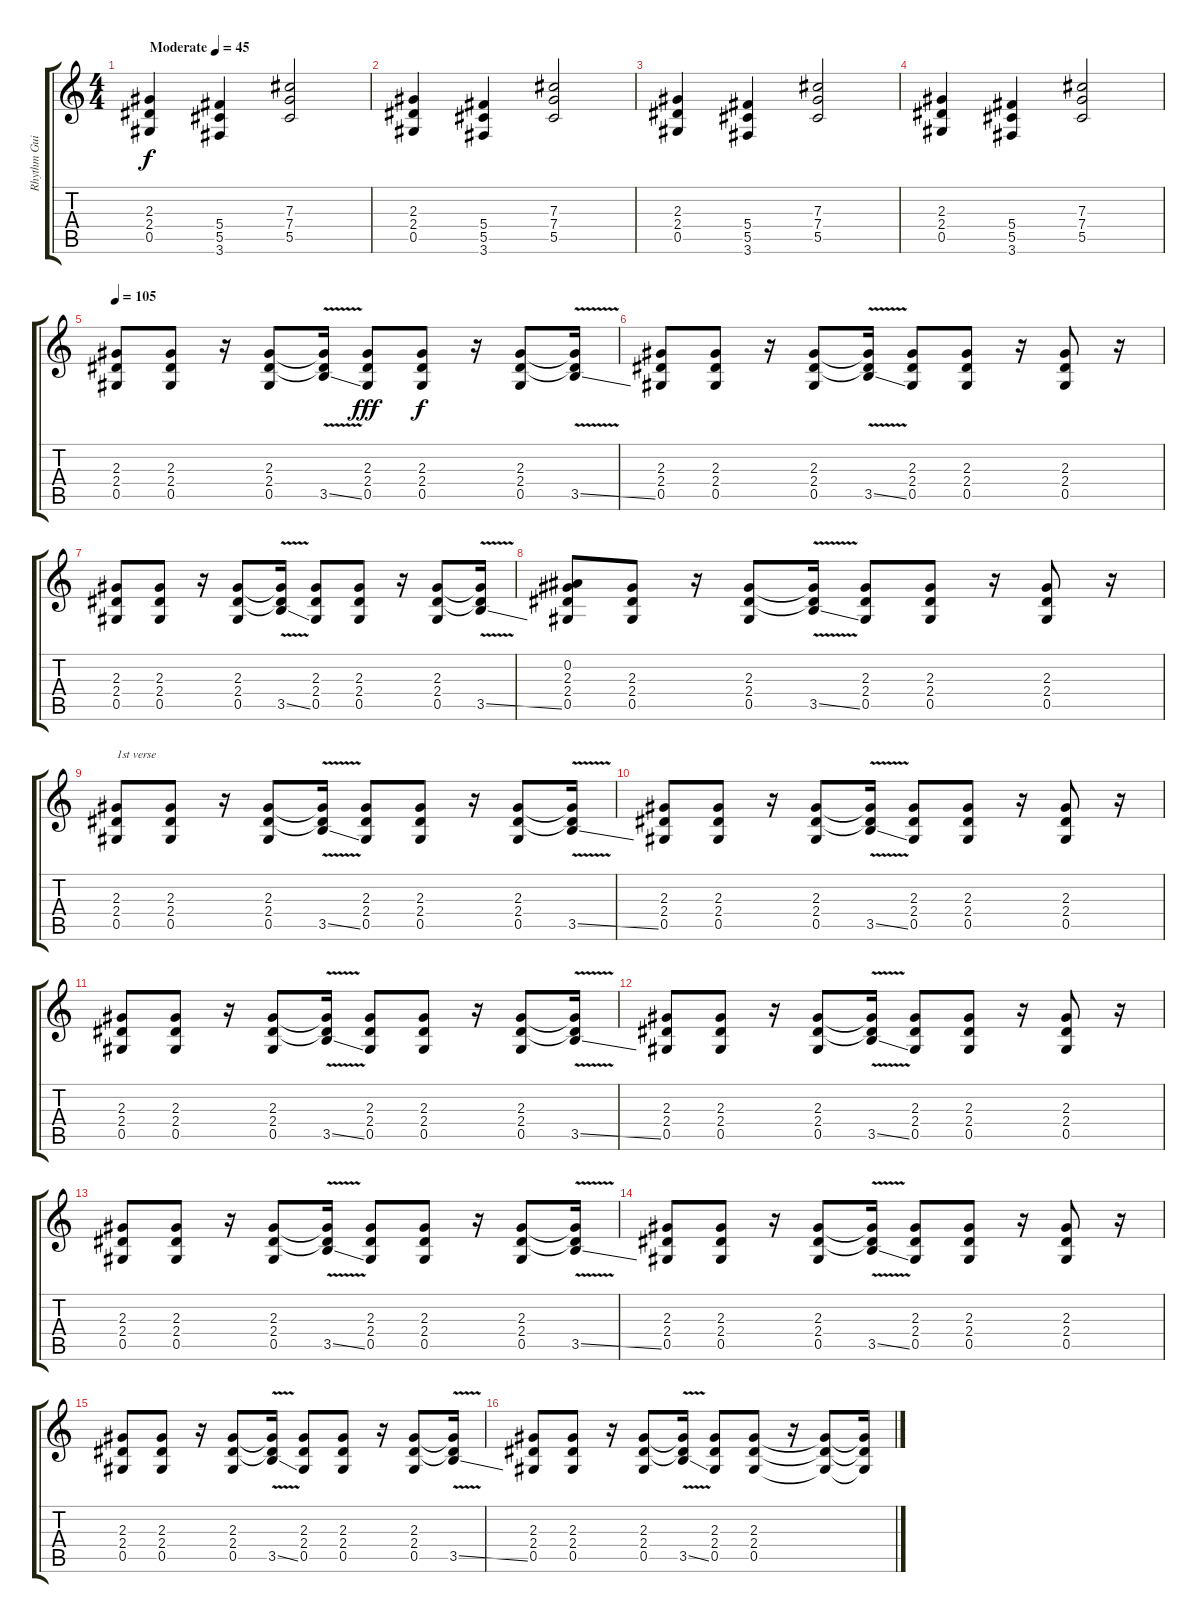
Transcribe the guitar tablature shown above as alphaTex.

\track ("Rhythm Guitar" "Rhythm Gui") {instrument distortionguitar}
\staff {score tabs}
\tuning (Eb4 Bb3 Gb3 Db3 Ab2 Eb2) {hide}
\ts (4 4)
\tempo (45 "Moderate")
\clef g2
\ks c
(2.3 2.4 0.5).4{dy f instrument distortionguitar} (5.4 5.5 3.6).4 (7.3 7.4 5.5).2 |
(2.3 2.4 0.5).4 (5.4 5.5 3.6).4 (7.3 7.4 5.5).2 |
(2.3 2.4 0.5).4 (5.4 5.5 3.6).4 (7.3 7.4 5.5).2 |
(2.3 2.4 0.5).4 (5.4 5.5 3.6).4 (7.3 7.4 5.5).2 |
\tempo 105
(2.3 2.4 0.5).8 (2.3 2.4 0.5).8 r.16 (2.3 2.4 0.5).8 (2.3{t} 2.4{t} 3.5{v ss}).16 (2.3 2.4 0.5).8{dy fff} (2.3 2.4 0.5).8{dy f} r.16 (2.3 2.4 0.5).8 (2.3{t} 2.4{t} 3.5{v ss}).16 |
(2.3 2.4 0.5).8 (2.3 2.4 0.5).8 r.16 (2.3 2.4 0.5).8 (2.3{t} 2.4{t} 3.5{v ss}).16 (2.3 2.4 0.5).8 (2.3 2.4 0.5).8 r.16 (2.3 2.4 0.5).8 r.16 |
(2.3 2.4 0.5).8 (2.3 2.4 0.5).8 r.16 (2.3 2.4 0.5).8 (2.3{t} 2.4{t} 3.5{v ss}).16 (2.3 2.4 0.5).8 (2.3 2.4 0.5).8 r.16 (2.3 2.4 0.5).8 (2.3{t} 2.4{t} 3.5{v ss}).16 |
(0.2 2.3 2.4 0.5).8 (2.3 2.4 0.5).8 r.16 (2.3 2.4 0.5).8 (2.3{t} 2.4{t} 3.5{v ss}).16 (2.3 2.4 0.5).8 (2.3 2.4 0.5).8 r.16 (2.3 2.4 0.5).8 r.16 |
(2.3 2.4 0.5).8{txt "1st verse"} (2.3 2.4 0.5).8 r.16 (2.3 2.4 0.5).8 (2.3{t} 2.4{t} 3.5{v ss}).16 (2.3 2.4 0.5).8 (2.3 2.4 0.5).8 r.16 (2.3 2.4 0.5).8 (2.3{t} 2.4{t} 3.5{v ss}).16 |
(2.3 2.4 0.5).8 (2.3 2.4 0.5).8 r.16 (2.3 2.4 0.5).8 (2.3{t} 2.4{t} 3.5{v ss}).16 (2.3 2.4 0.5).8 (2.3 2.4 0.5).8 r.16 (2.3 2.4 0.5).8 r.16 |
(2.3 2.4 0.5).8 (2.3 2.4 0.5).8 r.16 (2.3 2.4 0.5).8 (2.3{t} 2.4{t} 3.5{v ss}).16 (2.3 2.4 0.5).8 (2.3 2.4 0.5).8 r.16 (2.3 2.4 0.5).8 (2.3{t} 2.4{t} 3.5{v ss}).16 |
(2.3 2.4 0.5).8 (2.3 2.4 0.5).8 r.16 (2.3 2.4 0.5).8 (2.3{t} 2.4{t} 3.5{v ss}).16 (2.3 2.4 0.5).8 (2.3 2.4 0.5).8 r.16 (2.3 2.4 0.5).8 r.16 |
(2.3 2.4 0.5).8 (2.3 2.4 0.5).8 r.16 (2.3 2.4 0.5).8 (2.3{t} 2.4{t} 3.5{v ss}).16 (2.3 2.4 0.5).8 (2.3 2.4 0.5).8 r.16 (2.3 2.4 0.5).8 (2.3{t} 2.4{t} 3.5{v ss}).16 |
(2.3 2.4 0.5).8 (2.3 2.4 0.5).8 r.16 (2.3 2.4 0.5).8 (2.3{t} 2.4{t} 3.5{v ss}).16 (2.3 2.4 0.5).8 (2.3 2.4 0.5).8 r.16 (2.3 2.4 0.5).8 r.16 |
(2.3 2.4 0.5).8 (2.3 2.4 0.5).8 r.16 (2.3 2.4 0.5).8 (2.3{t} 2.4{t} 3.5{v ss}).16 (2.3 2.4 0.5).8 (2.3 2.4 0.5).8 r.16 (2.3 2.4 0.5).8 (2.3{t} 2.4{t} 3.5{v ss}).16 |
(2.3 2.4 0.5).8 (2.3 2.4 0.5).8 r.16 (2.3 2.4 0.5).8 (2.3{t} 2.4{t} 3.5{v ss}).16 (2.3 2.4 0.5).8 (2.3 2.4 0.5).8 r.16 (2.3{t} 2.4{t} 0.5{t}).8 (2.3{t} 2.4{t} 0.5{t}).16
